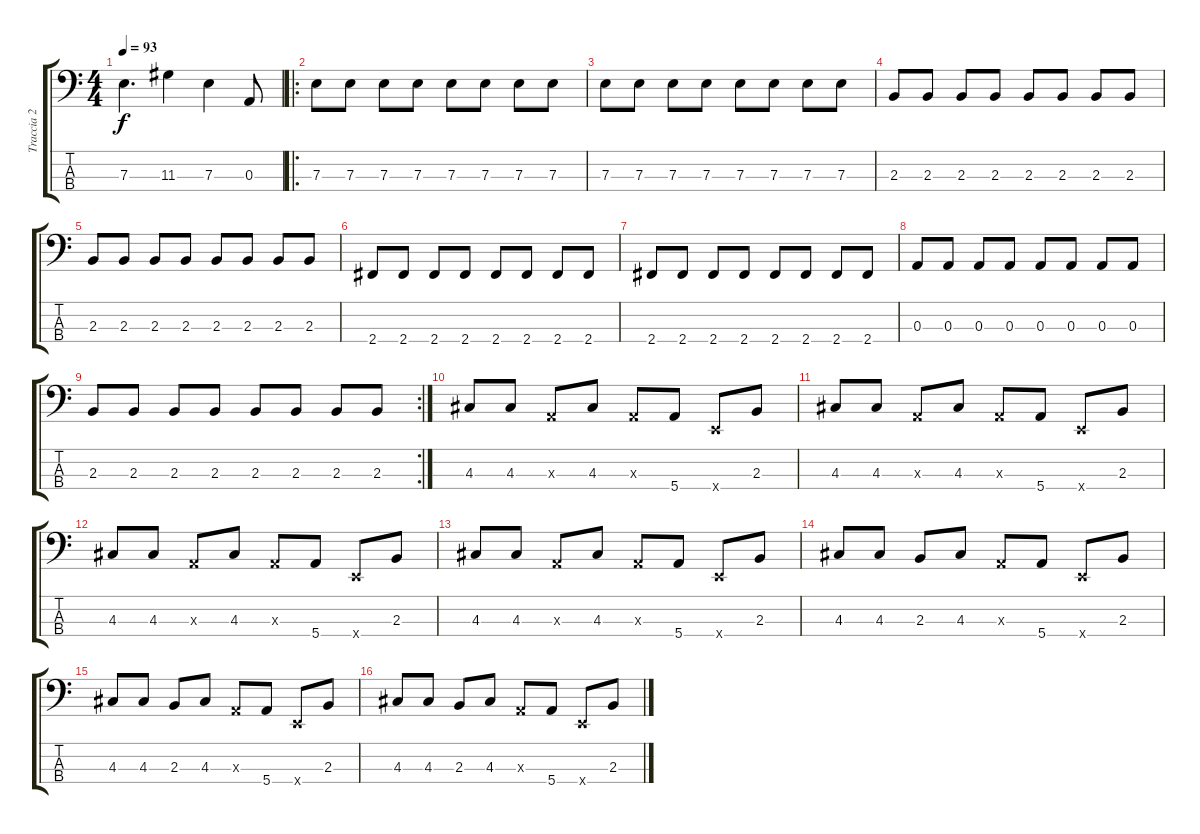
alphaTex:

\track ("Traccia 2" "Traccia 2") {instrument electricbassfinger}
\staff {score tabs}
\tuning (G2 D2 A1 E1) {hide}
\ts (4 4)
\tempo 93
\clef f4
\ks c
7.3{t}.4{d dy f} 11.3.4 7.3.4 0.3.8 |
\ro
7.3.8{volume 16} 7.3.8 7.3.8 7.3.8 7.3.8 7.3.8 7.3.8 7.3.8 |
7.3.8 7.3.8 7.3.8 7.3.8 7.3.8 7.3.8 7.3.8 7.3.8 |
2.3.8 2.3.8 2.3.8 2.3.8 2.3.8 2.3.8 2.3.8 2.3.8 |
2.3.8 2.3.8 2.3.8 2.3.8 2.3.8 2.3.8 2.3.8 2.3.8 |
2.4.8 2.4.8 2.4.8 2.4.8 2.4.8 2.4.8 2.4.8 2.4.8 |
2.4.8 2.4.8 2.4.8 2.4.8 2.4.8 2.4.8 2.4.8 2.4.8 |
0.3.8 0.3.8 0.3.8 0.3.8 0.3.8 0.3.8 0.3.8 0.3.8 |
\rc 2
2.3.8 2.3.8 2.3.8 2.3.8 2.3.8 2.3.8 2.3.8 2.3.8 |
4.3.8{volume 16} 4.3.8 0.3{x}.8 4.3.8 0.3{x}.8 5.4.8 0.4{x}.8 2.3.8 |
4.3.8 4.3.8 0.3{x}.8 4.3.8 0.3{x}.8 5.4.8 0.4{x}.8 2.3.8 |
4.3.8 4.3.8 0.3{x}.8 4.3.8 0.3{x}.8 5.4.8 0.4{x}.8 2.3.8 |
4.3.8 4.3.8 0.3{x}.8 4.3.8 0.3{x}.8 5.4.8 0.4{x}.8 2.3.8 |
4.3.8 4.3.8 2.3.8 4.3.8 0.3{x}.8 5.4.8 0.4{x}.8 2.3.8 |
4.3.8 4.3.8 2.3.8 4.3.8 0.3{x}.8 5.4.8 0.4{x}.8 2.3.8 |
4.3.8 4.3.8 2.3.8 4.3.8 0.3{x}.8 5.4.8 0.4{x}.8 2.3.8
